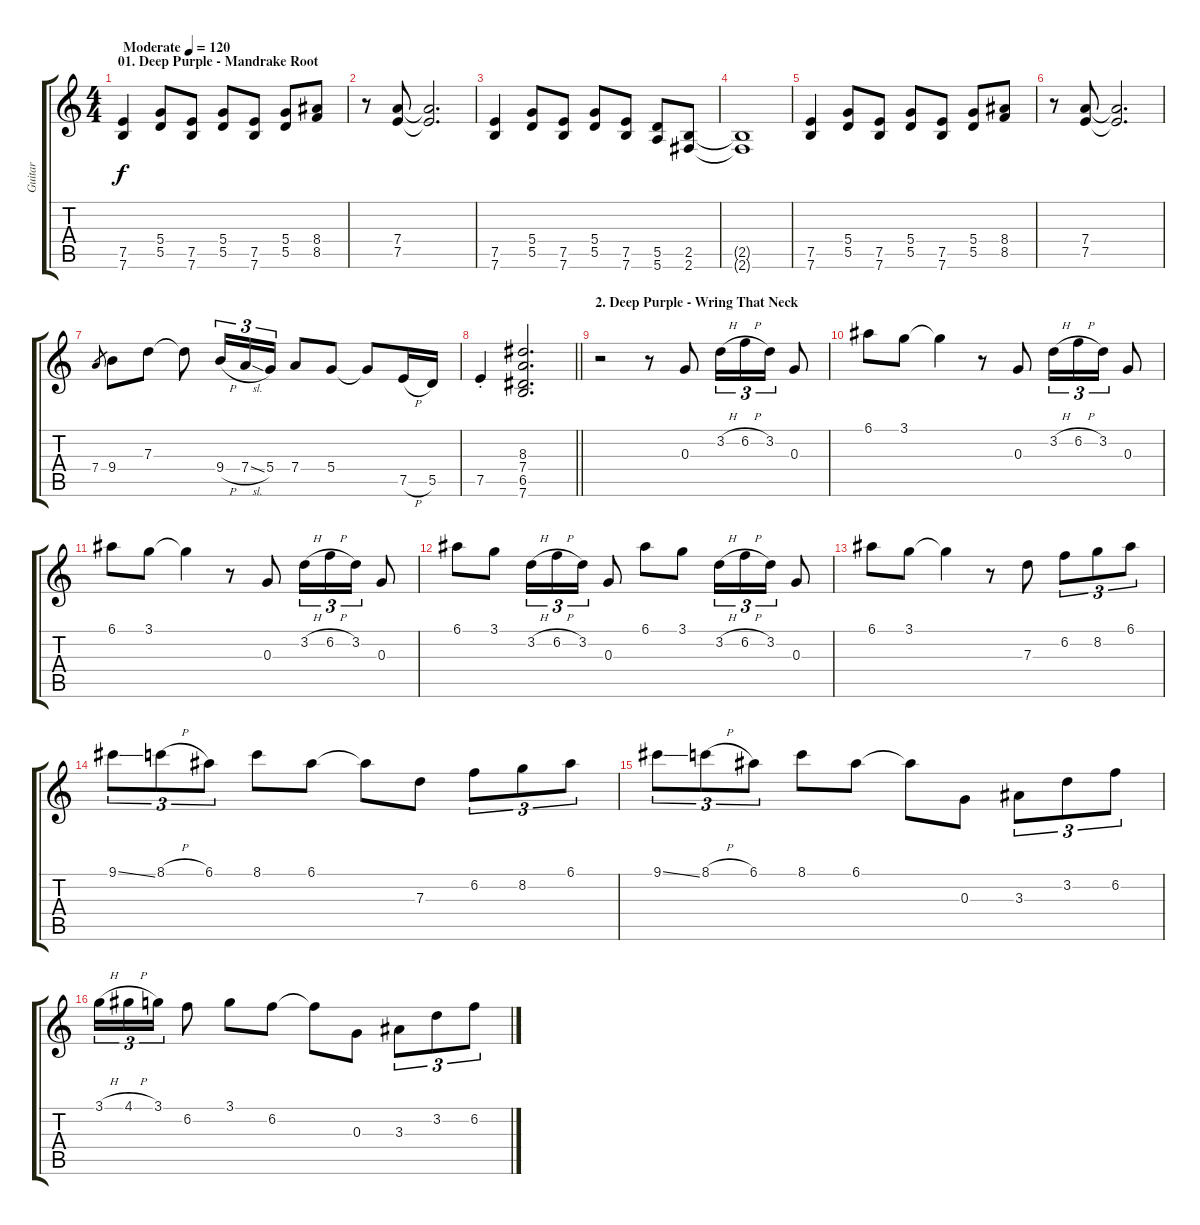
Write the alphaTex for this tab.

\track ("Guitar" "Guitar") {instrument overdrivenguitar}
\staff {score tabs}
\tuning (E4 B3 G3 D3 A2 E2) {hide}
\ts (4 4)
\section ("" "01. Deep Purple - Mandrake Root")
\tempo (120 "Moderate")
\clef g2
\ks c
(7.5 7.6).4{dy f instrument overdrivenguitar} (5.4 5.5).8 (7.5 7.6).8 (5.4 5.5).8 (7.5 7.6).8 (5.4 5.5).8 (8.4 8.5).8 |
r.8 (7.4 7.5).8 (7.4{t} 7.5{t}).2{d} |
(7.5 7.6).4 (5.4 5.5).8 (7.5 7.6).8 (5.4 5.5).8 (7.5 7.6).8 (5.5 5.6).8 (2.5 2.6).8 |
(2.5{t} 2.6{t}).1 |
(7.5 7.6).4 (5.4 5.5).8 (7.5 7.6).8 (5.4 5.5).8 (7.5 7.6).8 (5.4 5.5).8 (8.4 8.5).8 |
r.8 (7.4 7.5).8 (7.4{t} 7.5{t}).2{d} |
7.4.8{gr} 9.4.8 7.3.8 7.3{t}.8 9.4{h}.16{tu (3 2)} 7.4{sl}.16{tu (3 2)} 5.4.16{tu (3 2)} 7.4.8 5.4.8 5.4{t}.8 7.5{h}.16 5.5.16 |
\barLineRight lightlight
7.5{st}.4 (8.3 7.4 6.5 7.6).2{d} |
\section ("" "2. Deep Purple - Wring That Neck")
r.2 r.8 0.3.8 3.2{h}.16{tu (3 2)} 6.2{h}.16{tu (3 2)} 3.2.16{tu (3 2)} 0.3.8 |
6.1.8 3.1.8 3.1{t}.4 r.8 0.3.8 3.2{h}.16{tu (3 2)} 6.2{h}.16{tu (3 2)} 3.2.16{tu (3 2)} 0.3.8 |
6.1.8 3.1.8 3.1{t}.4 r.8 0.3.8 3.2{h}.16{tu (3 2)} 6.2{h}.16{tu (3 2)} 3.2.16{tu (3 2)} 0.3.8 |
6.1.8 3.1.8 3.2{h}.16{tu (3 2)} 6.2{h}.16{tu (3 2)} 3.2.16{tu (3 2)} 0.3.8 6.1.8 3.1.8 3.2{h}.16{tu (3 2)} 6.2{h}.16{tu (3 2)} 3.2.16{tu (3 2)} 0.3.8 |
6.1.8 3.1.8 3.1{t}.4 r.8 7.3.8 6.2.8{tu (3 2)} 8.2.8{tu (3 2)} 6.1.8{tu (3 2)} |
9.1{ss}.8{tu (3 2)} 8.1{h}.8{tu (3 2)} 6.1.8{tu (3 2)} 8.1.8 6.1.8 6.1{t}.8 7.3.8 6.2.8{tu (3 2)} 8.2.8{tu (3 2)} 6.1.8{tu (3 2)} |
9.1{ss}.8{tu (3 2)} 8.1{h}.8{tu (3 2)} 6.1.8{tu (3 2)} 8.1.8 6.1.8 6.1{t}.8 0.3.8 3.3.8{tu (3 2)} 3.2.8{tu (3 2)} 6.2.8{tu (3 2)} |
3.1{h}.16{tu (3 2)} 4.1{h}.16{tu (3 2)} 3.1.16{tu (3 2)} 6.2.8 3.1.8 6.2.8 6.2{t}.8 0.3.8 3.3.8{tu (3 2)} 3.2.8{tu (3 2)} 6.2.8{tu (3 2)}
